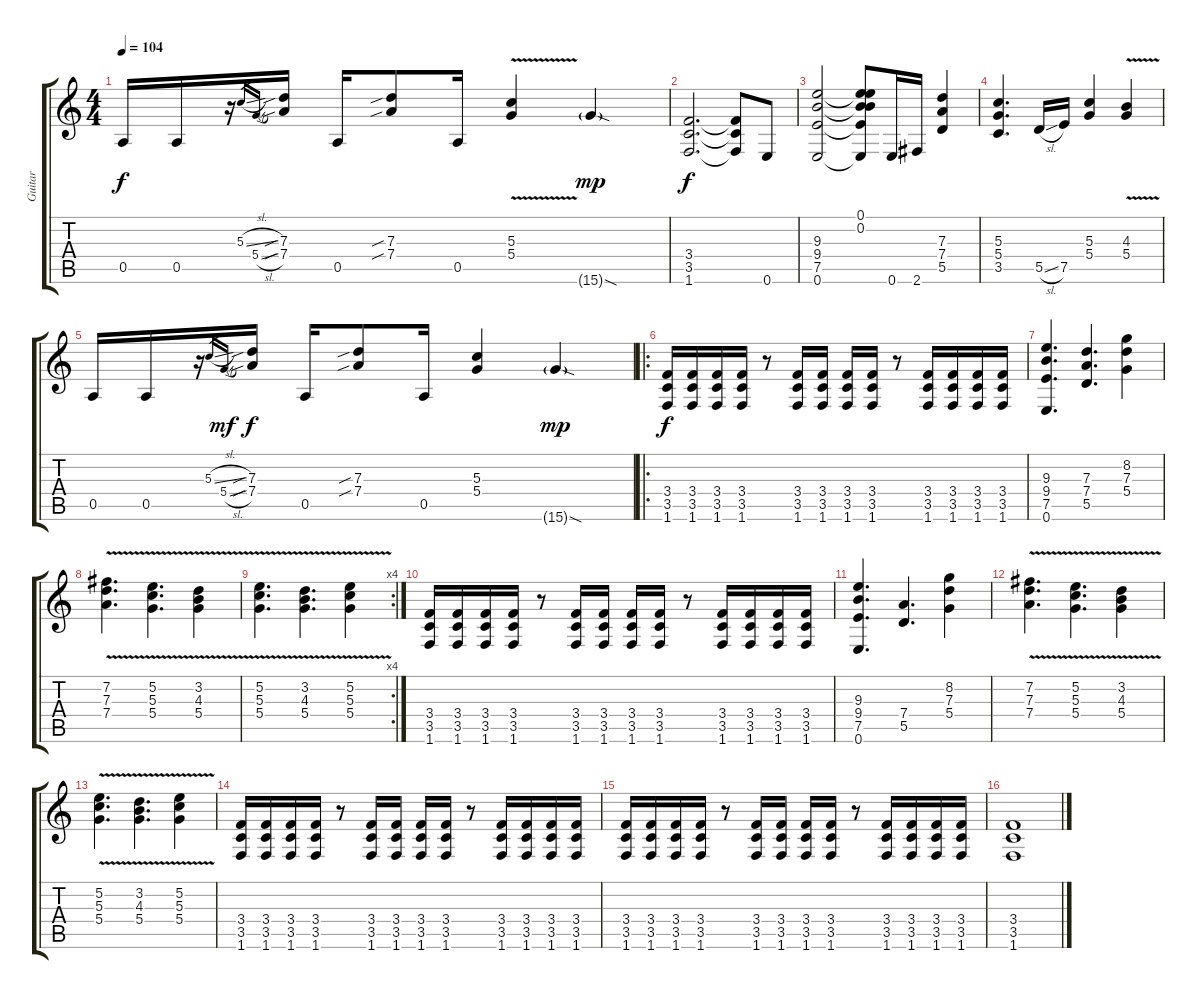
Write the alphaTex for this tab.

\track ("Guitar" "Guitar") {instrument distortionguitar}
\staff {score tabs}
\tuning (E4 B3 G3 D3 A2 E2) {hide}
\ts (4 4)
\tempo 104
\clef g2
\ks c
0.5.16{dy f} 0.5.16 r.16 5.3{sl}.16{gr} 5.4{sl}.16{gr} (7.3{sib} 7.4{sib}).16 0.5.16 (7.3{sib} 7.4{sib}).8 0.5.16 (5.3{v} 5.4{v}).4 15.6{sod g}.4{dy mp} |
(3.4 3.5 1.6).2{d dy f} (3.4{t} 3.5{t} 1.6{t}).8 0.6.8 |
(9.3 9.4 7.5 0.6).2 (0.1 0.2 9.3{t} 9.4{t} 7.5{t} 0.6{t}).8 0.6.16 2.6.16 (7.3 7.4 5.5).4 |
(5.3 5.4 3.5).4{d} 5.5{sl}.16 7.5.16 (5.3 5.4).4 (4.3{v} 5.4{v}).4 |
0.5.16 0.5.16 r.16 5.3{sl}.16{gr} 5.4{sl}.16{gr dy mf} (7.3{sib} 7.4{sib}).16{dy f} 0.5.16 (7.3{sib} 7.4{sib}).8 0.5.16 (5.3 5.4).4 15.6{sod g}.4{dy mp} |
\ro
(3.4 3.5 1.6).16{dy f} (3.4 3.5 1.6).16 (3.4 3.5 1.6).16 (3.4 3.5 1.6).16 r.8 (3.4 3.5 1.6).16 (3.4 3.5 1.6).16 (3.4 3.5 1.6).16 (3.4 3.5 1.6).16 r.8 (3.4 3.5 1.6).16 (3.4 3.5 1.6).16 (3.4 3.5 1.6).16 (3.4 3.5 1.6).16 |
(9.3 9.4 7.5 0.6).4{d} (7.3 7.4 5.5).4{d} (8.2 7.3 5.4).4 |
(7.2{v} 7.3{v} 7.4{v}).4{d} (5.2{v} 5.3{v} 5.4{v}).4{d} (3.2 4.3{v} 5.4{v}).4 |
\rc 4
(5.2{v} 5.3{v} 5.4{v}).4{d} (3.2 4.3{v} 5.4{v}).4{d} (5.2{v} 5.3{v} 5.4{v}).4 |
(3.4 3.5 1.6).16{volume 2} (3.4 3.5 1.6).16 (3.4 3.5 1.6).16 (3.4 3.5 1.6).16 r.8 (3.4 3.5 1.6).16 (3.4 3.5 1.6).16 (3.4 3.5 1.6).16 (3.4 3.5 1.6).16 r.8 (3.4 3.5 1.6).16 (3.4 3.5 1.6).16 (3.4 3.5 1.6).16 (3.4 3.5 1.6).16 |
(9.3 9.4 7.5 0.6).4{d} (7.4 5.5).4{d} (8.2 7.3 5.4).4 |
(7.2{v} 7.3{v} 7.4{v}).4{d} (5.2{v} 5.3{v} 5.4{v}).4{d} (3.2 4.3{v} 5.4{v}).4 |
(5.2{v} 5.3{v} 5.4{v}).4{d} (3.2 4.3{v} 5.4{v}).4{d} (5.2{v} 5.3{v} 5.4{v}).4 |
(3.4 3.5 1.6).16 (3.4 3.5 1.6).16 (3.4 3.5 1.6).16 (3.4 3.5 1.6).16 r.8 (3.4 3.5 1.6).16 (3.4 3.5 1.6).16 (3.4 3.5 1.6).16 (3.4 3.5 1.6).16 r.8 (3.4 3.5 1.6).16 (3.4 3.5 1.6).16 (3.4 3.5 1.6).16 (3.4 3.5 1.6).16 |
(3.4 3.5 1.6).16 (3.4 3.5 1.6).16 (3.4 3.5 1.6).16 (3.4 3.5 1.6).16 r.8 (3.4 3.5 1.6).16 (3.4 3.5 1.6).16 (3.4 3.5 1.6).16 (3.4 3.5 1.6).16 r.8 (3.4 3.5 1.6).16 (3.4 3.5 1.6).16 (3.4 3.5 1.6).16 (3.4 3.5 1.6).16 |
(3.4 3.5 1.6).1
